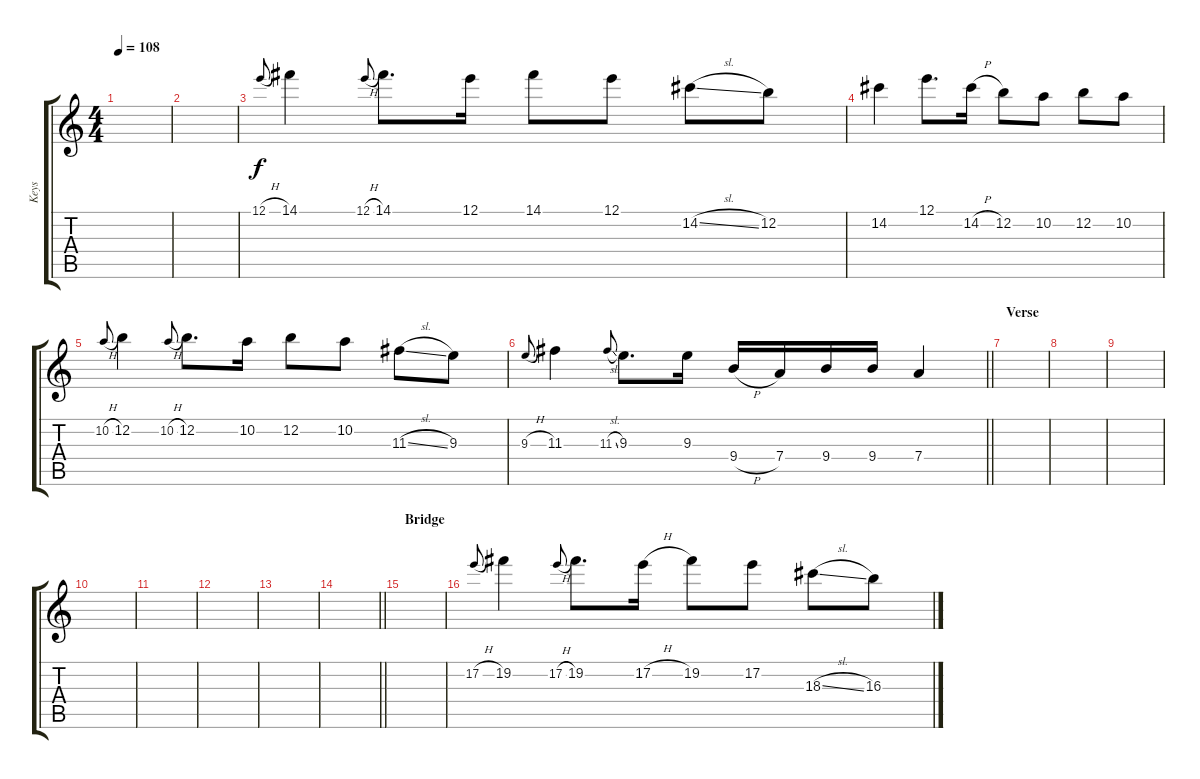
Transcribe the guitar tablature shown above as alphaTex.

\track ("Keys" "Keys") {instrument distortionguitar}
\staff {score tabs}
\tuning (E4 B3 G3 D3 A2 E2) {hide}
\ts (4 4)
\tempo 108
\clef g2
\ks c
|
|
12.1{h}.8{gr onbeat} 14.1.4{instrument distortionguitar} 12.1{h}.8{gr onbeat} 14.1.8{d} 12.1.16 14.1.8 12.1.8 14.2{sl}.8 12.2.8 |
14.2.4 12.1.8{d} 14.2{h}.16 12.2.8 10.2.8 12.2.8 10.2.8 |
10.2{h}.8{gr onbeat} 12.2.4 10.2{h}.8{gr onbeat} 12.2.8{d} 10.2.16 12.2.8 10.2.8 11.3{sl}.8 9.3.8 |
\barLineRight lightlight
9.3{h}.8{gr onbeat} 11.3.4 11.3{sl}.8{gr onbeat} 9.3.8{d} 9.3.16 9.4{h}.16 7.4.16 9.4.16 9.4.16 7.4.4 |
\section ("" "Verse")
|
|
|
|
|
|
|
\barLineRight lightlight
|
\section ("" "Bridge")
|
17.2{h}.8{gr onbeat} 19.2.4 17.2{h}.8{gr onbeat} 19.2.8{d} 17.2{h}.16 19.2.8 17.2.8 18.3{sl}.8 16.3.8
